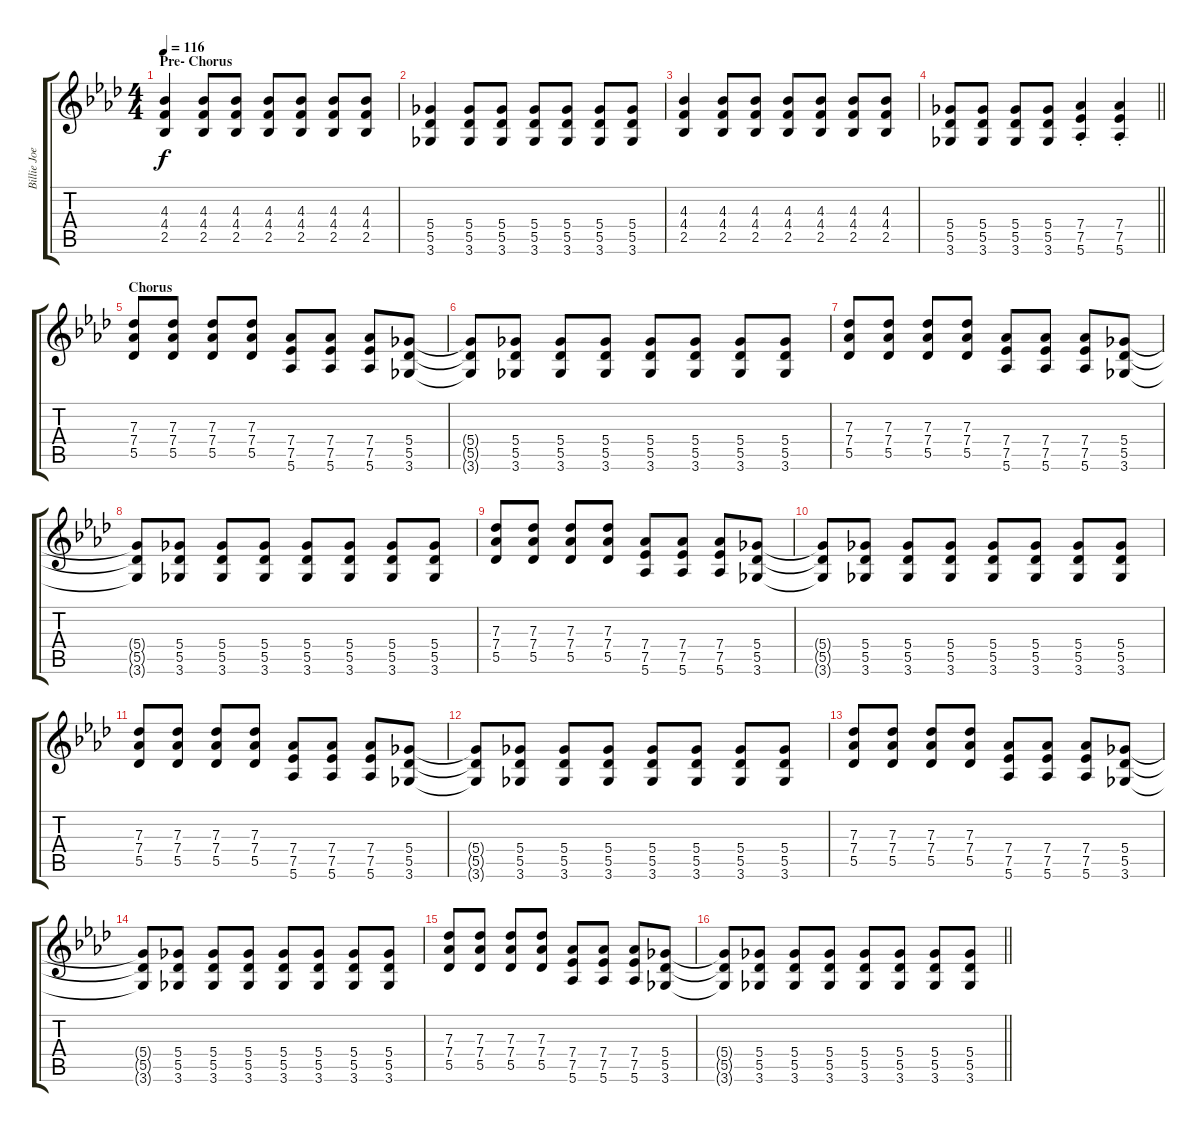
\track ("Billie Joe Armstrong (Rhythm Guitar)" "Billie Joe") {instrument overdrivenguitar}
\staff {score tabs}
\tuning (Eb4 Bb3 Gb3 Db3 Ab2 Eb2) {hide}
\ts (4 4)
\section ("" "Pre- Chorus")
\tempo 116
\clef g2
\ks ab
(4.3 4.4 2.5).4{dy f} (4.3 4.4 2.5).8 (4.3 4.4 2.5).8 (4.3 4.4 2.5).8 (4.3 4.4 2.5).8 (4.3 4.4 2.5).8 (4.3 4.4 2.5).8 |
(5.4 5.5 3.6).4 (5.4 5.5 3.6).8 (5.4 5.5 3.6).8 (5.4 5.5 3.6).8 (5.4 5.5 3.6).8 (5.4 5.5 3.6).8 (5.4 5.5 3.6).8 |
(4.3 4.4 2.5).4 (4.3 4.4 2.5).8 (4.3 4.4 2.5).8 (4.3 4.4 2.5).8 (4.3 4.4 2.5).8 (4.3 4.4 2.5).8 (4.3 4.4 2.5).8 |
\barLineRight lightlight
(5.4 5.5 3.6).8 (5.4 5.5 3.6).8 (5.4 5.5 3.6).8 (5.4 5.5 3.6).8 (7.4{st} 7.5{st} 5.6{st}).4 (7.4{st} 7.5{st} 5.6{st}).4 |
\section ("" "Chorus")
(7.3 7.4 5.5).8 (7.3 7.4 5.5).8 (7.3 7.4 5.5).8 (7.3 7.4 5.5).8 (7.4 7.5 5.6).8 (7.4 7.5 5.6).8 (7.4 7.5 5.6).8 (5.4 5.5 3.6).8 |
(5.4{t} 5.5{t} 3.6{t}).8 (5.4 5.5 3.6).8 (5.4 5.5 3.6).8 (5.4 5.5 3.6).8 (5.4 5.5 3.6).8 (5.4 5.5 3.6).8 (5.4 5.5 3.6).8 (5.4 5.5 3.6).8 |
(7.3 7.4 5.5).8 (7.3 7.4 5.5).8 (7.3 7.4 5.5).8 (7.3 7.4 5.5).8 (7.4 7.5 5.6).8 (7.4 7.5 5.6).8 (7.4 7.5 5.6).8 (5.4 5.5 3.6).8 |
(5.4{t} 5.5{t} 3.6{t}).8 (5.4 5.5 3.6).8 (5.4 5.5 3.6).8 (5.4 5.5 3.6).8 (5.4 5.5 3.6).8 (5.4 5.5 3.6).8 (5.4 5.5 3.6).8 (5.4 5.5 3.6).8 |
(7.3 7.4 5.5).8 (7.3 7.4 5.5).8 (7.3 7.4 5.5).8 (7.3 7.4 5.5).8 (7.4 7.5 5.6).8 (7.4 7.5 5.6).8 (7.4 7.5 5.6).8 (5.4 5.5 3.6).8 |
(5.4{t} 5.5{t} 3.6{t}).8 (5.4 5.5 3.6).8 (5.4 5.5 3.6).8 (5.4 5.5 3.6).8 (5.4 5.5 3.6).8 (5.4 5.5 3.6).8 (5.4 5.5 3.6).8 (5.4 5.5 3.6).8 |
(7.3 7.4 5.5).8 (7.3 7.4 5.5).8 (7.3 7.4 5.5).8 (7.3 7.4 5.5).8 (7.4 7.5 5.6).8 (7.4 7.5 5.6).8 (7.4 7.5 5.6).8 (5.4 5.5 3.6).8 |
(5.4{t} 5.5{t} 3.6{t}).8 (5.4 5.5 3.6).8 (5.4 5.5 3.6).8 (5.4 5.5 3.6).8 (5.4 5.5 3.6).8 (5.4 5.5 3.6).8 (5.4 5.5 3.6).8 (5.4 5.5 3.6).8 |
(7.3 7.4 5.5).8 (7.3 7.4 5.5).8 (7.3 7.4 5.5).8 (7.3 7.4 5.5).8 (7.4 7.5 5.6).8 (7.4 7.5 5.6).8 (7.4 7.5 5.6).8 (5.4 5.5 3.6).8 |
(5.4{t} 5.5{t} 3.6{t}).8 (5.4 5.5 3.6).8 (5.4 5.5 3.6).8 (5.4 5.5 3.6).8 (5.4 5.5 3.6).8 (5.4 5.5 3.6).8 (5.4 5.5 3.6).8 (5.4 5.5 3.6).8 |
(7.3 7.4 5.5).8 (7.3 7.4 5.5).8 (7.3 7.4 5.5).8 (7.3 7.4 5.5).8 (7.4 7.5 5.6).8 (7.4 7.5 5.6).8 (7.4 7.5 5.6).8 (5.4 5.5 3.6).8 |
\barLineRight lightlight
(5.4{t} 5.5{t} 3.6{t}).8 (5.4 5.5 3.6).8 (5.4 5.5 3.6).8 (5.4 5.5 3.6).8 (5.4 5.5 3.6).8 (5.4 5.5 3.6).8 (5.4 5.5 3.6).8 (5.4 5.5 3.6).8
